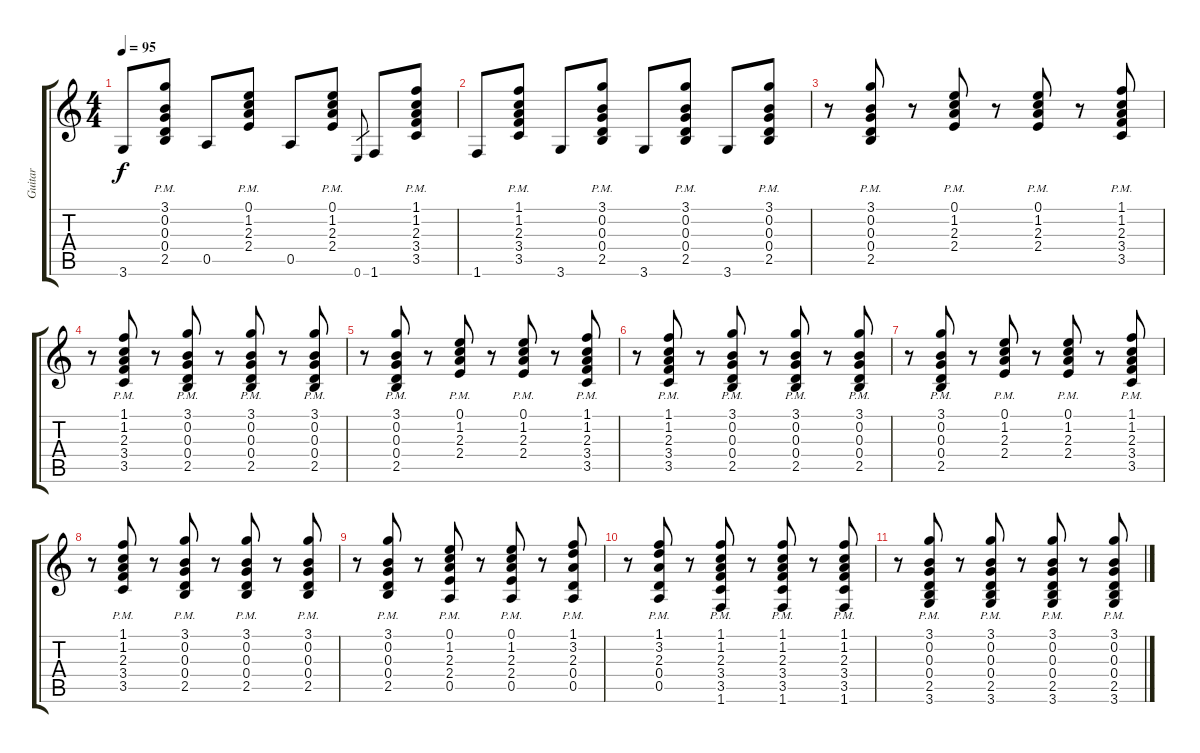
\track ("Guitar" "Guitar") {instrument acousticguitarsteel}
\staff {score tabs}
\tuning (E4 B3 G3 D3 A2 E2) {hide}
\ts (4 4)
\tempo 95
\clef g2
\ks c
3.6.8{dy f} (3.1{pm} 0.2{pm} 0.3{pm} 0.4{pm} 2.5{pm}).8 0.5.8 (0.1{pm} 1.2{pm} 2.3{pm} 2.4{pm}).8 0.5.8 (0.1{pm} 1.2{pm} 2.3{pm} 2.4{pm}).8 0.6.8{gr} 1.6.8 (1.1{pm} 1.2{pm} 2.3{pm} 3.4{pm} 3.5{pm}).8 |
1.6.8 (1.1{pm} 1.2{pm} 2.3{pm} 3.4{pm} 3.5{pm}).8 3.6.8 (3.1{pm} 0.2{pm} 0.3{pm} 0.4{pm} 2.5{pm}).8 3.6.8 (3.1{pm} 0.2{pm} 0.3{pm} 0.4{pm} 2.5{pm}).8 3.6.8 (3.1{pm} 0.2{pm} 0.3{pm} 0.4{pm} 2.5{pm}).8 |
r.8 (3.1{pm} 0.2{pm} 0.3{pm} 0.4{pm} 2.5{pm}).8 r.8 (0.1{pm} 1.2{pm} 2.3{pm} 2.4{pm}).8 r.8 (0.1{pm} 1.2{pm} 2.3{pm} 2.4{pm}).8 r.8 (1.1{pm} 1.2{pm} 2.3{pm} 3.4{pm} 3.5{pm}).8 |
r.8 (1.1{pm} 1.2{pm} 2.3{pm} 3.4{pm} 3.5{pm}).8 r.8 (3.1{pm} 0.2{pm} 0.3{pm} 0.4{pm} 2.5{pm}).8 r.8 (3.1{pm} 0.2{pm} 0.3{pm} 0.4{pm} 2.5{pm}).8 r.8 (3.1{pm} 0.2{pm} 0.3{pm} 0.4{pm} 2.5{pm}).8 |
r.8 (3.1{pm} 0.2{pm} 0.3{pm} 0.4{pm} 2.5{pm}).8 r.8 (0.1{pm} 1.2{pm} 2.3{pm} 2.4{pm}).8 r.8 (0.1{pm} 1.2{pm} 2.3{pm} 2.4{pm}).8 r.8 (1.1{pm} 1.2{pm} 2.3{pm} 3.4{pm} 3.5{pm}).8 |
r.8 (1.1{pm} 1.2{pm} 2.3{pm} 3.4{pm} 3.5{pm}).8 r.8 (3.1{pm} 0.2{pm} 0.3{pm} 0.4{pm} 2.5{pm}).8 r.8 (3.1{pm} 0.2{pm} 0.3{pm} 0.4{pm} 2.5{pm}).8 r.8 (3.1{pm} 0.2{pm} 0.3{pm} 0.4{pm} 2.5{pm}).8 |
r.8 (3.1{pm} 0.2{pm} 0.3{pm} 0.4{pm} 2.5{pm}).8 r.8 (0.1{pm} 1.2{pm} 2.3{pm} 2.4{pm}).8 r.8 (0.1{pm} 1.2{pm} 2.3{pm} 2.4{pm}).8 r.8 (1.1{pm} 1.2{pm} 2.3{pm} 3.4{pm} 3.5{pm}).8 |
r.8 (1.1{pm} 1.2{pm} 2.3{pm} 3.4{pm} 3.5{pm}).8 r.8 (3.1{pm} 0.2{pm} 0.3{pm} 0.4{pm} 2.5{pm}).8 r.8 (3.1{pm} 0.2{pm} 0.3{pm} 0.4{pm} 2.5{pm}).8 r.8 (3.1{pm} 0.2{pm} 0.3{pm} 0.4{pm} 2.5{pm}).8 |
r.8 (3.1{pm} 0.2{pm} 0.3{pm} 0.4{pm} 2.5{pm}).8 r.8 (0.1{pm} 1.2{pm} 2.3{pm} 2.4{pm} 0.5{pm}).8 r.8 (0.1{pm} 1.2{pm} 2.3{pm} 2.4{pm} 0.5{pm}).8 r.8 (1.1{pm} 3.2{pm} 2.3{pm} 0.4{pm} 0.5{pm}).8 |
r.8 (1.1{pm} 3.2{pm} 2.3{pm} 0.4{pm} 0.5{pm}).8 r.8 (1.1{pm} 1.2{pm} 2.3{pm} 3.4{pm} 3.5{pm} 1.6{pm}).8 r.8 (1.1{pm} 1.2{pm} 2.3{pm} 3.4{pm} 3.5{pm} 1.6{pm}).8 r.8 (1.1{pm} 1.2{pm} 2.3{pm} 3.4{pm} 3.5{pm} 1.6{pm}).8 |
r.8 (3.1{pm} 0.2{pm} 0.3{pm} 0.4{pm} 2.5{pm} 3.6{pm}).8 r.8 (3.1{pm} 0.2{pm} 0.3{pm} 0.4{pm} 2.5{pm} 3.6{pm}).8 r.8 (3.1{pm} 0.2{pm} 0.3{pm} 0.4{pm} 2.5{pm} 3.6{pm}).8 r.8 (3.1{pm} 0.2{pm} 0.3{pm} 0.4{pm} 2.5{pm} 3.6{pm}).8
